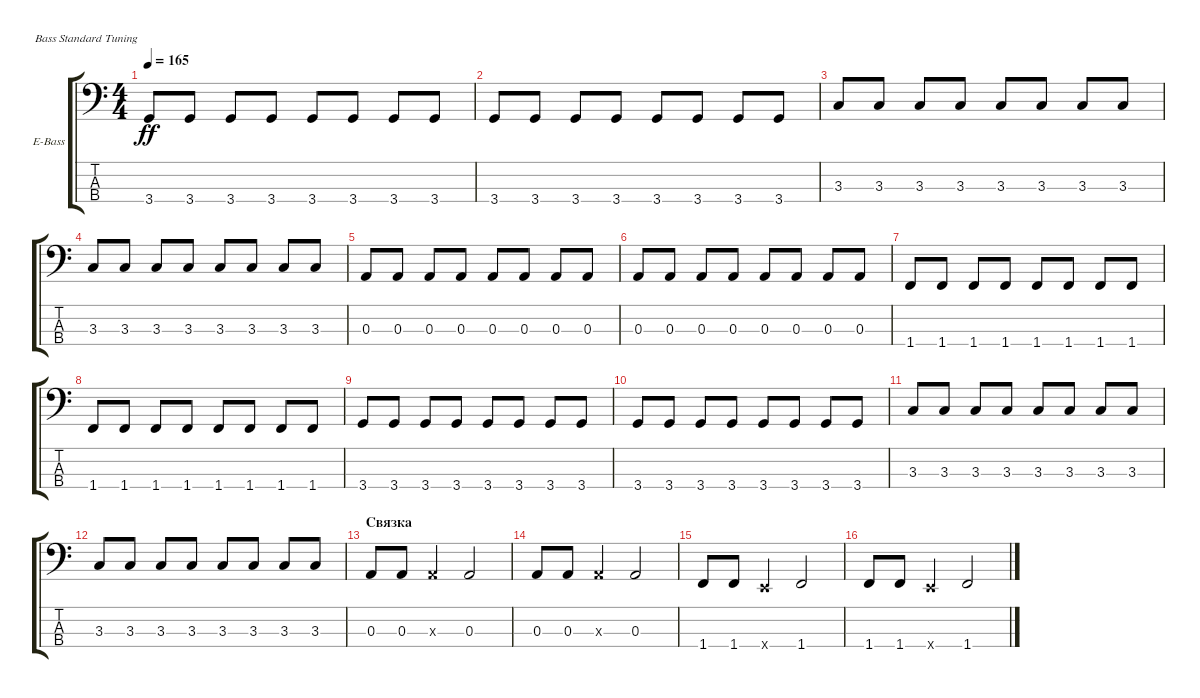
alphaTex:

\defaultSystemsLayout 4
\bracketExtendMode groupsimilarinstruments
\firstSystemTrackNameOrientation horizontal
\otherSystemsTrackNameOrientation horizontal
\track ("Electric Bass" "E-Bass") {instrument electricbassfinger}
\staff {score tabs}
\tuning (G2 D2 A1 E1)
\ts (4 4)
\tempo 165
\clef f4
\ks c
3.4.8{dy ff} 3.4.8 3.4.8 3.4.8 3.4.8 3.4.8 3.4.8 3.4.8 |
3.4.8 3.4.8 3.4.8 3.4.8 3.4.8 3.4.8 3.4.8 3.4.8 |
3.3.8 3.3.8 3.3.8 3.3.8 3.3.8 3.3.8 3.3.8 3.3.8 |
3.3.8 3.3.8 3.3.8 3.3.8 3.3.8 3.3.8 3.3.8 3.3.8 |
0.3.8 0.3.8 0.3.8 0.3.8 0.3.8 0.3.8 0.3.8 0.3.8 |
0.3.8 0.3.8 0.3.8 0.3.8 0.3.8 0.3.8 0.3.8 0.3.8 |
1.4.8 1.4.8 1.4.8 1.4.8 1.4.8 1.4.8 1.4.8 1.4.8 |
1.4.8 1.4.8 1.4.8 1.4.8 1.4.8 1.4.8 1.4.8 1.4.8 |
3.4.8 3.4.8 3.4.8 3.4.8 3.4.8 3.4.8 3.4.8 3.4.8 |
3.4.8 3.4.8 3.4.8 3.4.8 3.4.8 3.4.8 3.4.8 3.4.8 |
3.3.8 3.3.8 3.3.8 3.3.8 3.3.8 3.3.8 3.3.8 3.3.8 |
3.3.8 3.3.8 3.3.8 3.3.8 3.3.8 3.3.8 3.3.8 3.3.8 |
\section ("" "Связка")
0.3.8 0.3.8 0.3{x}.4 0.3.2 |
0.3.8 0.3.8 0.3{x}.4 0.3.2 |
1.4.8 1.4.8 0.4{x}.4 1.4.2 |
1.4.8 1.4.8 0.4{x}.4 1.4.2
